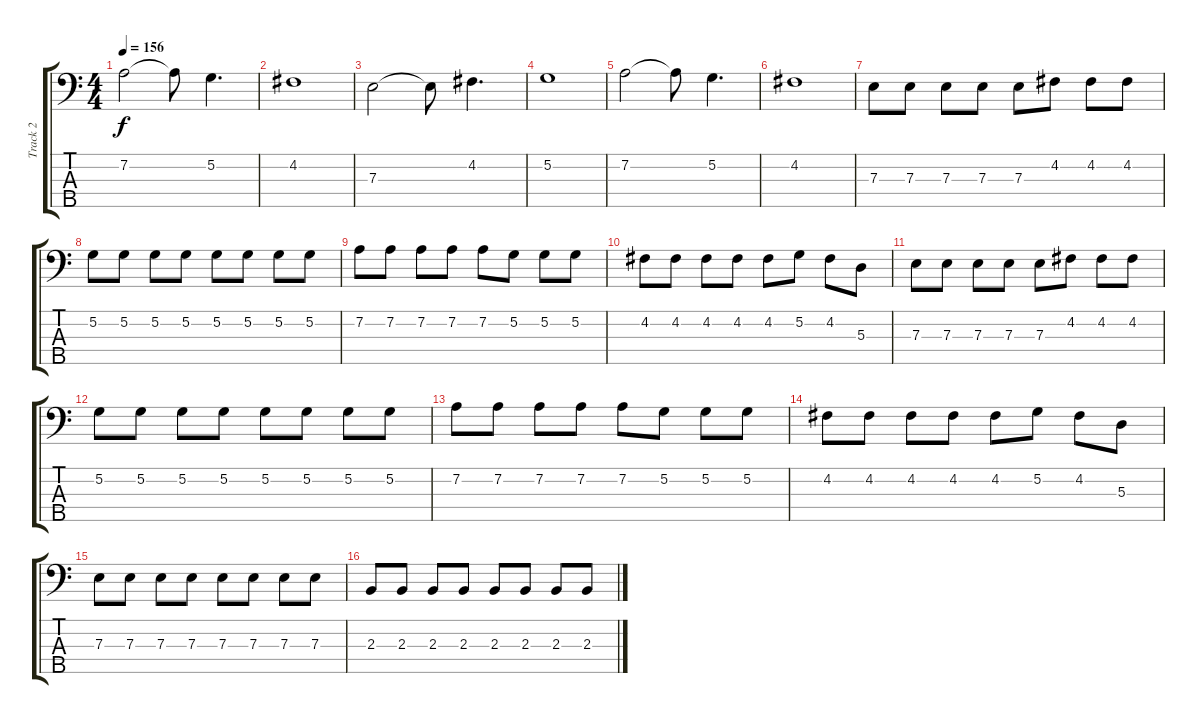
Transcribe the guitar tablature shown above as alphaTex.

\track ("Track 2" "Track 2") {instrument electricbassfinger}
\staff {score tabs}
\tuning (G2 D2 A1 E1 B0) {hide}
\ts (4 4)
\tempo 156
\clef f4
\ks c
7.2.2{dy f} 7.2{t}.8 5.2.4{d} |
4.2.1 |
7.3.2 7.3{t}.8 4.2.4{d} |
5.2.1 |
7.2.2 7.2{t}.8 5.2.4{d} |
4.2.1 |
7.3.8 7.3.8 7.3.8 7.3.8 7.3.8 4.2.8 4.2.8 4.2.8 |
5.2.8 5.2.8 5.2.8 5.2.8 5.2.8 5.2.8 5.2.8 5.2.8 |
7.2.8 7.2.8 7.2.8 7.2.8 7.2.8 5.2.8 5.2.8 5.2.8 |
4.2.8 4.2.8 4.2.8 4.2.8 4.2.8 5.2.8 4.2.8 5.3.8 |
7.3.8 7.3.8 7.3.8 7.3.8 7.3.8 4.2.8 4.2.8 4.2.8 |
5.2.8 5.2.8 5.2.8 5.2.8 5.2.8 5.2.8 5.2.8 5.2.8 |
7.2.8 7.2.8 7.2.8 7.2.8 7.2.8 5.2.8 5.2.8 5.2.8 |
4.2.8 4.2.8 4.2.8 4.2.8 4.2.8 5.2.8 4.2.8 5.3.8 |
7.3.8 7.3.8 7.3.8 7.3.8 7.3.8 7.3.8 7.3.8 7.3.8 |
2.3.8 2.3.8 2.3.8 2.3.8 2.3.8 2.3.8 2.3.8 2.3.8
